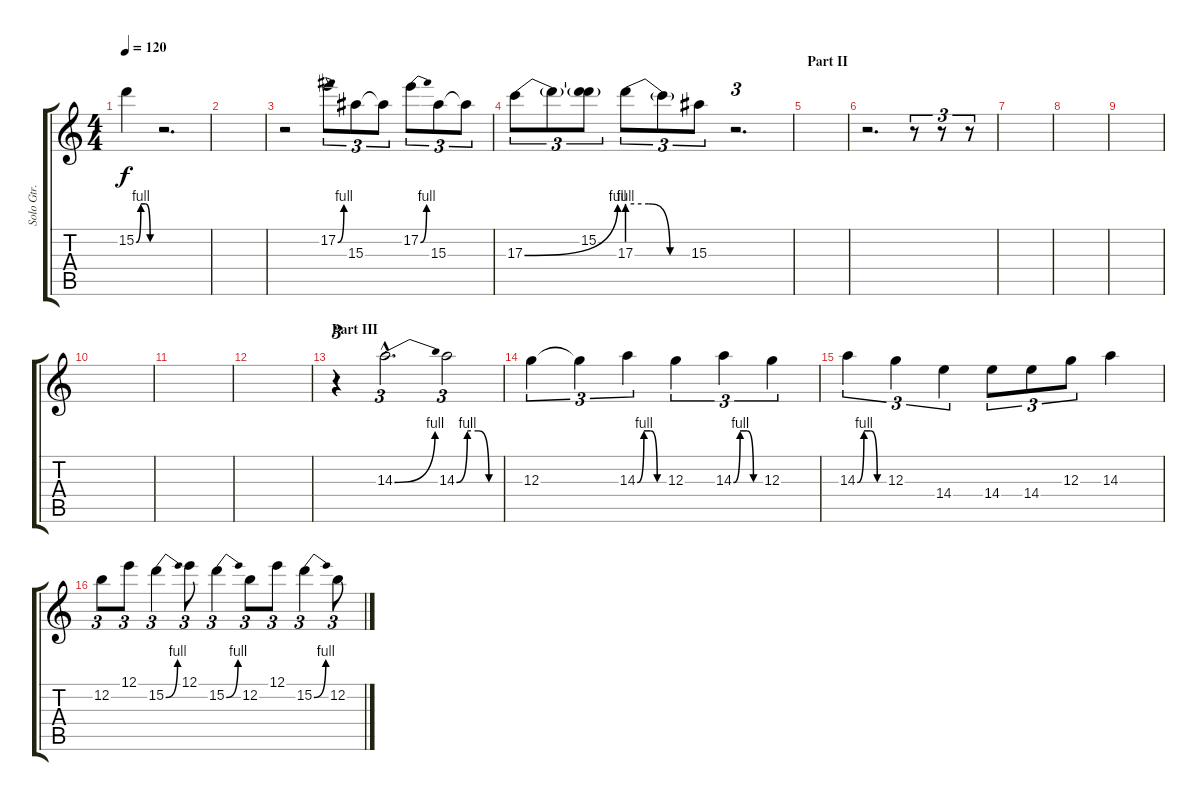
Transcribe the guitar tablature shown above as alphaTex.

\track ("Solo Gtr. 3" "Solo Gtr. ") {instrument distortionguitar}
\staff {score tabs}
\tuning (E4 B3 G3 D3 A2 E2) {hide}
\ts (4 4)
\tempo 120
\clef g2
\ks c
15.2{be (custom 0 0 15 4 30 4 45 0 60 0)}.4{dy f} r.2{d} |
|
r.2 17.2{be (bend 0 0 60 4)}.8{tu (3 2)} 15.3.8{tu (3 2)} 15.3{t}.8{tu (3 2)} 17.2{be (bend 0 0 60 4)}.8{tu (3 2)} 15.3.8{tu (3 2)} 15.3{t}.8{tu (3 2)} |
17.3{be (bend 0 0 60 4)}.8{tu (3 2)} 17.3{t}.8{tu (3 2)} (15.2 17.3{t}).8{tu (3 2)} 17.3{be (custom 0 4 20 4 40 0 60 0)}.8{tu (3 2)} 17.3{t}.8{tu (3 2)} 15.3.8{tu (3 2)} r.2{d tu (3 2)} |
\section ("" "Part II")
|
r.2{d} r.8{tu (3 2)} r.8{tu (3 2)} r.8{tu (3 2)} |
|
|
|
|
|
|
\section ("" "Part III")
r.4{tu (3 2)} 14.3{be (bend 0 0 60 4) hac}.2{d tu (3 2)} 14.3{be (custom 0 0 15 4 30 4 45 0 60 0)}.2{tu (3 2)} |
12.3.4{tu (3 2)} 12.3{t}.4{tu (3 2)} 14.3{be (custom 0 0 15 4 30 4 45 0 60 0)}.4{tu (3 2)} 12.3.4{tu (3 2)} 14.3{be (custom 0 0 15 4 30 4 45 0 60 0)}.4{tu (3 2)} 12.3.4{tu (3 2)} |
14.3{be (custom 0 0 15 4 30 4 45 0 60 0)}.4{tu (3 2)} 12.3.4{tu (3 2)} 14.4.4{tu (3 2)} 14.4.8{tu (3 2)} 14.4.8{tu (3 2)} 12.3.8{tu (3 2)} 14.3.4 |
12.2.8{tu (3 2)} 12.1.8{tu (3 2)} 15.2{be (bend 0 0 60 4)}.4{tu (3 2)} 12.1.8{tu (3 2)} 15.2{be (bend 0 0 60 4)}.4{tu (3 2)} 12.2.8{tu (3 2)} 12.1.8{tu (3 2)} 15.2{be (bend 0 0 60 4)}.4{tu (3 2)} 12.2.8{tu (3 2)}
